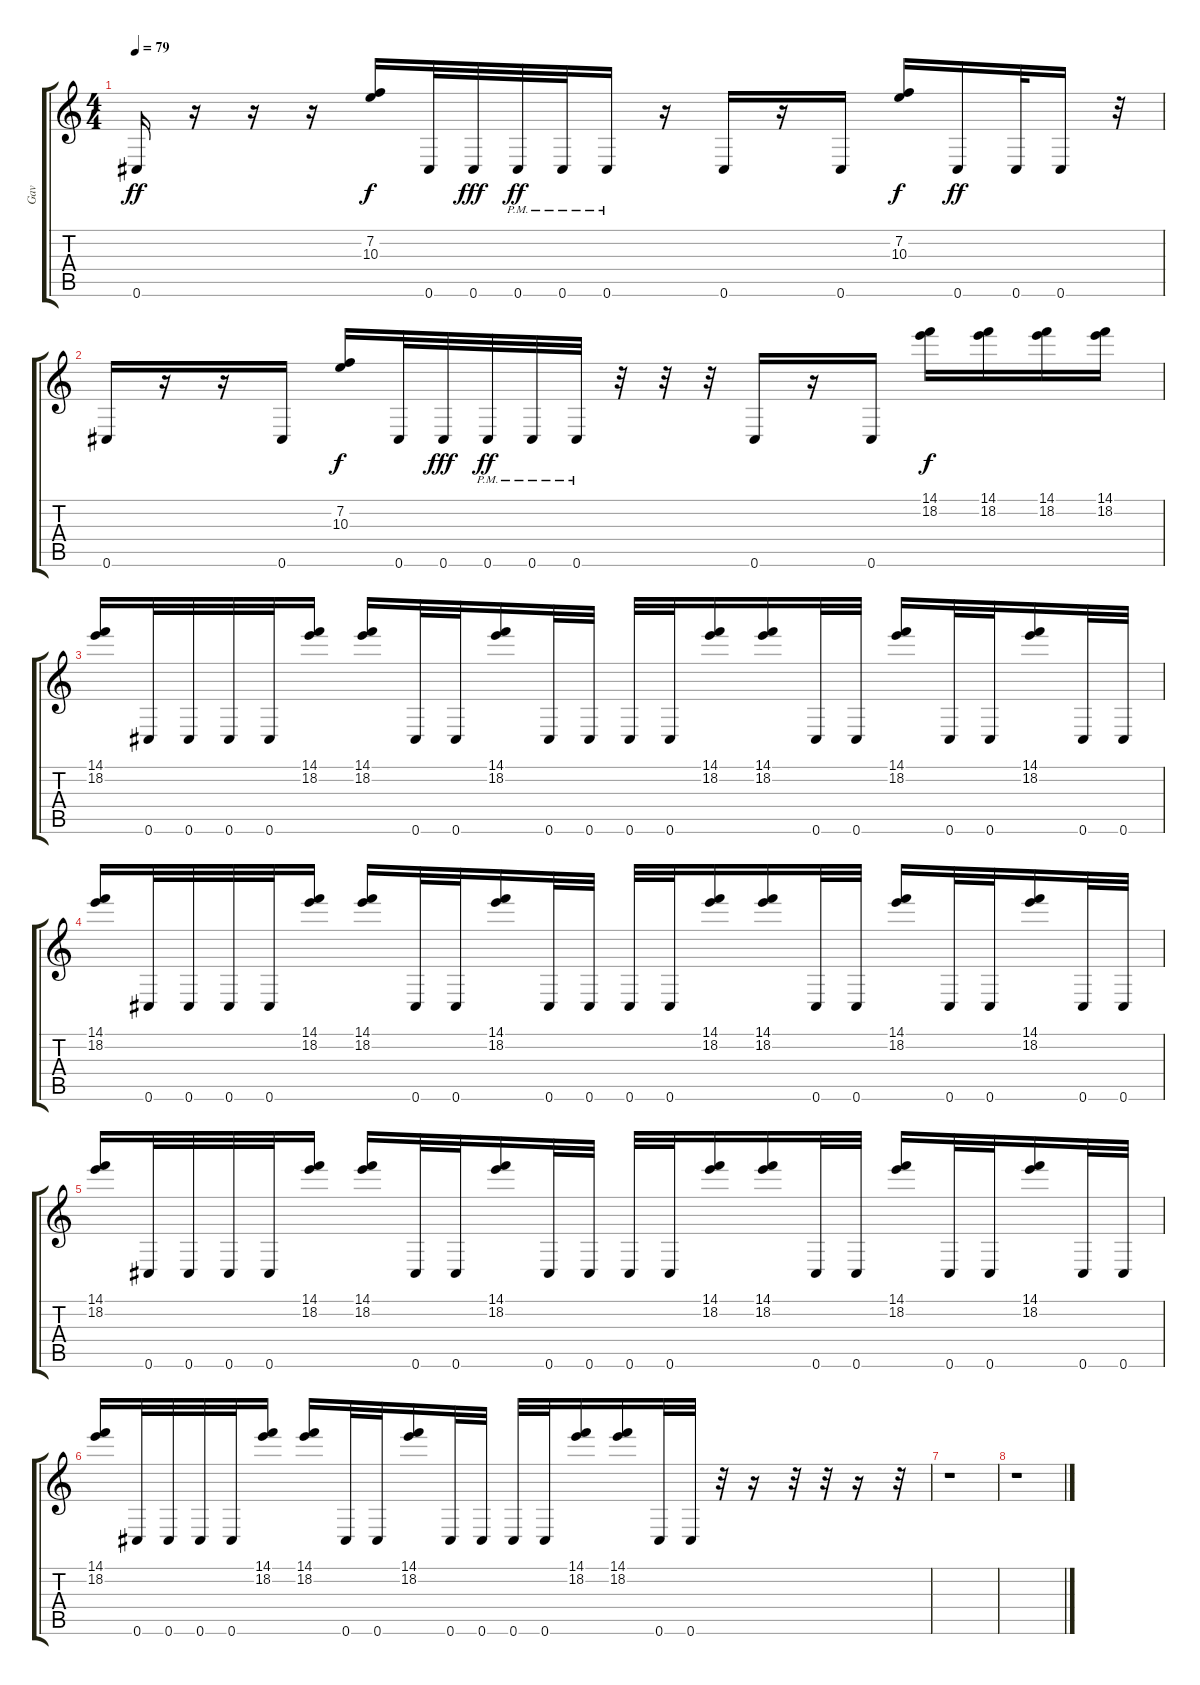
\track ("Gav" "Gav") {instrument distortionguitar}
\staff {score tabs}
\tuning (Eb4 Bb3 Gb3 Db3 Ab2 Db2) {hide}
\ts (4 4)
\tempo 79
\clef g2
\ks c
0.6.16{dy ff} r.16 r.16 r.16 (7.2 10.3).16{dy f} 0.6.32 0.6.32{dy fff} 0.6{pm}.32{dy ff} 0.6{pm}.32 0.6{pm}.16 r.16 0.6.16 r.16 0.6.16 (7.2 10.3).16{dy f} 0.6.16{dy ff} 0.6.32 0.6.16 r.32 |
0.6.16 r.16 r.16 0.6.16 (7.2 10.3).16{dy f} 0.6.32 0.6.32{dy fff} 0.6{pm}.32{dy ff} 0.6{pm}.32 0.6{pm}.32 r.32 r.32 r.32 0.6.16 r.16 0.6.16 (14.1 18.2).16{dy f} (14.1 18.2).16 (14.1 18.2).16 (14.1 18.2).16 |
(14.1 18.2).16 0.6.32 0.6.32 0.6.32 0.6.32 (14.1 18.2).16 (14.1 18.2).16 0.6.32 0.6.32 (14.1 18.2).16 0.6.32 0.6.32 0.6.32 0.6.32 (14.1 18.2).16 (14.1 18.2).16 0.6.32 0.6.32 (14.1 18.2).16 0.6.32 0.6.32 (14.1 18.2).16 0.6.32 0.6.32 |
(14.1 18.2).16 0.6.32 0.6.32 0.6.32 0.6.32 (14.1 18.2).16 (14.1 18.2).16 0.6.32 0.6.32 (14.1 18.2).16 0.6.32 0.6.32 0.6.32 0.6.32 (14.1 18.2).16 (14.1 18.2).16 0.6.32 0.6.32 (14.1 18.2).16 0.6.32 0.6.32 (14.1 18.2).16 0.6.32 0.6.32 |
(14.1 18.2).16 0.6.32 0.6.32 0.6.32 0.6.32 (14.1 18.2).16 (14.1 18.2).16 0.6.32 0.6.32 (14.1 18.2).16 0.6.32 0.6.32 0.6.32 0.6.32 (14.1 18.2).16 (14.1 18.2).16 0.6.32 0.6.32 (14.1 18.2).16 0.6.32 0.6.32 (14.1 18.2).16 0.6.32 0.6.32 |
(14.1 18.2).16 0.6.32 0.6.32 0.6.32 0.6.32 (14.1 18.2).16 (14.1 18.2).16 0.6.32 0.6.32 (14.1 18.2).16 0.6.32 0.6.32 0.6.32 0.6.32 (14.1 18.2).16 (14.1 18.2).16 0.6.32 0.6.32 r.32 r.16 r.32 r.32 r.16 r.32 |
r.1 |
r.1
